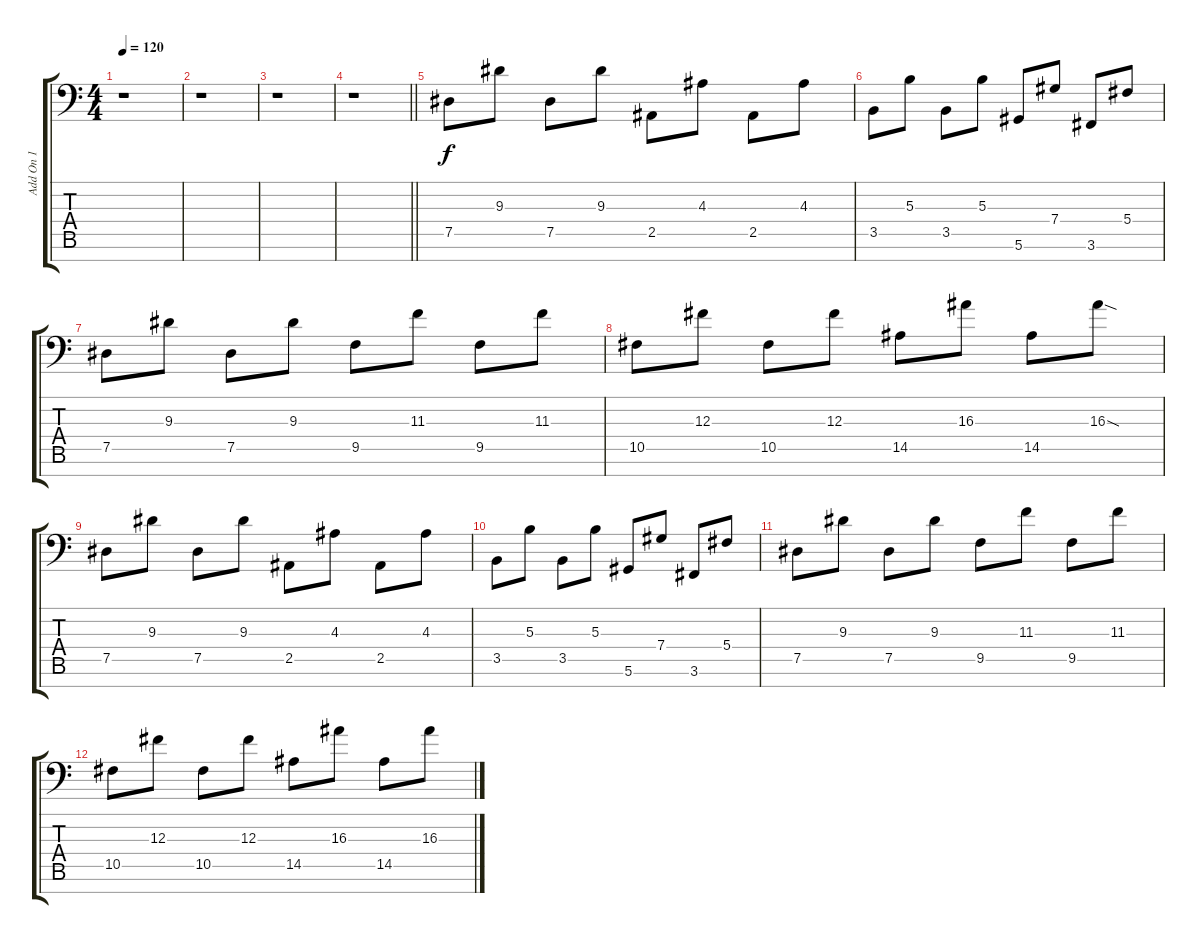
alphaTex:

\track ("Add On 1" "Add On 1") {instrument lead2sawtooth}
\staff {score tabs}
\tuning (Eb4 Bb3 Gb3 Db3 Ab2 Eb2 Bb1) {hide}
\ts (4 4)
\tempo 120
\clef f4
\ks c
r.1{dy f} |
r.1 |
r.1 |
\barLineRight lightlight
r.1 |
7.5.8{volume 8 instrument lead2sawtooth} 9.3.8 7.5.8 9.3.8 2.5.8 4.3.8 2.5.8 4.3.8 |
3.5.8 5.3.8 3.5.8 5.3.8 5.6.8 7.4.8 3.6.8 5.4.8 |
7.5.8 9.3.8 7.5.8 9.3.8 9.5.8 11.3.8 9.5.8 11.3.8 |
10.5.8 12.3.8 10.5.8 12.3.8 14.5.8 16.3.8 14.5.8 16.3{sod}.8 |
7.5.8 9.3.8 7.5.8 9.3.8 2.5.8 4.3.8 2.5.8 4.3.8 |
3.5.8 5.3.8 3.5.8 5.3.8 5.6.8 7.4.8 3.6.8 5.4.8 |
7.5.8 9.3.8 7.5.8 9.3.8 9.5.8 11.3.8 9.5.8 11.3.8 |
10.5.8 12.3.8 10.5.8 12.3.8 14.5.8 16.3.8 14.5.8 16.3.8
